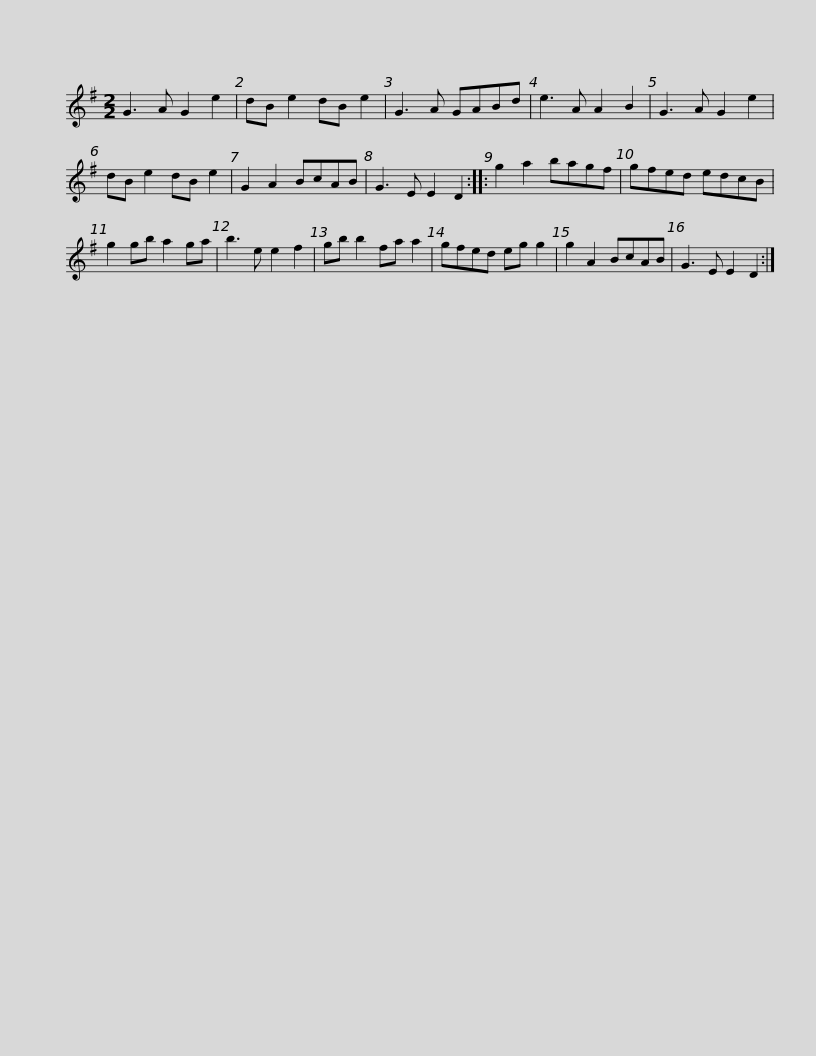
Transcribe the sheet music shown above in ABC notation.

X:1
L:1/8
M:2/2
I:linebreak $
K:G
V:1 treble
V:1
 G3 A G2 e2 | dB e2 dB e2 | G3 A GABd | e3 A A2 B2 | G3 A G2 e2 | %5
 dB e2 dB e2 | G2 A2 BcAB |$ G3 E E2 D2 :: g2 a2 bagf | gfed edcB | %10
 g2 gb a2 ga | b3 e e2 f2 | gb b2 fa a2 |$ gfed eg g2 | g2 A2 BcAB | %15
 G3 E E2 D2 :| %16
